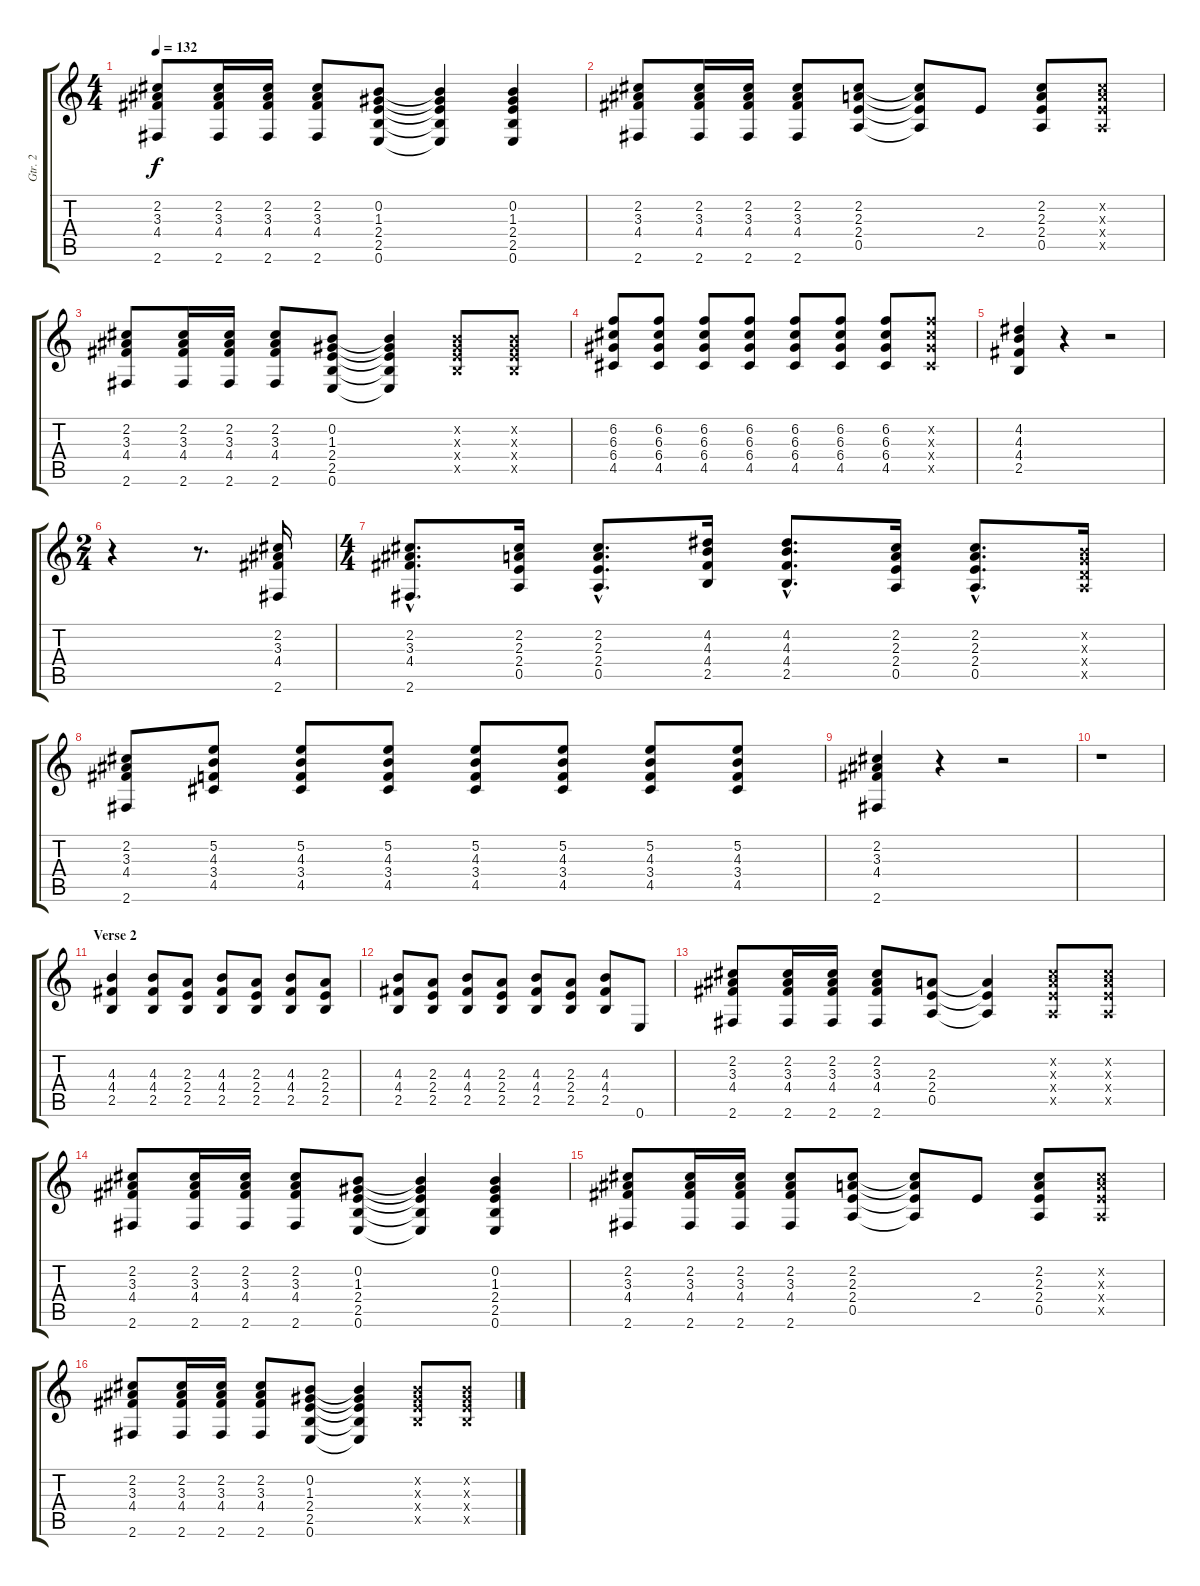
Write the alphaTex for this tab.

\track ("Gtr. 2" "Gtr. 2") {instrument electricguitarclean}
\staff {score tabs}
\tuning (E4 B3 G3 D3 A2 E2) {hide}
\ts (4 4)
\tempo 132
\clef g2
\ks c
(2.2 3.3 4.4 2.6).8{dy f} (2.2 3.3 4.4 2.6).16 (2.2 3.3 4.4 2.6).16 (2.2 3.3 4.4 2.6).8 (0.2 1.3 2.4 2.5 0.6).8 (0.2{t} 1.3{t} 2.4{t} 2.5{t} 0.6{t}).4 (0.2 1.3 2.4 2.5 0.6).4 |
(2.2 3.3 4.4 2.6).8 (2.2 3.3 4.4 2.6).16 (2.2 3.3 4.4 2.6).16 (2.2 3.3 4.4 2.6).8 (2.2 2.3 2.4 0.5).8 (2.2{t} 2.3{t} 2.4{t} 0.5{t}).8 2.4.8 (2.2 2.3 2.4 0.5).8 (2.2{x} 2.3{x} 2.4{x} 0.5{x}).8 |
(2.2 3.3 4.4 2.6).8 (2.2 3.3 4.4 2.6).16 (2.2 3.3 4.4 2.6).16 (2.2 3.3 4.4 2.6).8 (0.2 1.3 2.4 2.5 0.6).8 (0.2{t} 1.3{t} 2.4{t} 2.5{t} 0.6{t}).4 (0.2{x} 1.3{x} 2.4{x} 2.5{x}).8 (0.2{x} 1.3{x} 2.4{x} 2.5{x}).8 |
(6.2 6.3 6.4 4.5).8 (6.2 6.3 6.4 4.5).8 (6.2 6.3 6.4 4.5).8 (6.2 6.3 6.4 4.5).8 (6.2 6.3 6.4 4.5).8 (6.2 6.3 6.4 4.5).8 (6.2 6.3 6.4 4.5).8 (6.2{x} 6.3{x} 6.4{x} 4.5{x}).8 |
(4.2 4.3 4.4 2.5).4 r.4 r.2 |
\ts (2 4)
r.4 r.8{d} (2.2 3.3 4.4 2.6).16 |
\ts (4 4)
(2.2{hac} 3.3{hac} 4.4{hac} 2.6{hac}).8{d} (2.2 2.3 2.4 0.5).16 (2.2{hac} 2.3{hac} 2.4{hac} 0.5{hac}).8{d} (4.2 4.3 4.4 2.5).16 (4.2{hac} 4.3{hac} 4.4{hac} 2.5{hac}).8{d} (2.2 2.3 2.4 0.5).16 (2.2{hac} 2.3{hac} 2.4{hac} 0.5{hac}).8{d} (0.2{x} 0.3{x} 0.4{x} 0.5{x}).16 |
(2.2 3.3 4.4 2.6).8 (5.2 4.3 3.4 4.5).8 (5.2 4.3 3.4 4.5).8 (5.2 4.3 3.4 4.5).8 (5.2 4.3 3.4 4.5).8 (5.2 4.3 3.4 4.5).8 (5.2 4.3 3.4 4.5).8 (5.2 4.3 3.4 4.5).8 |
(2.2 3.3 4.4 2.6).4 r.4 r.2 |
r.1 |
\section ("" "Verse 2")
(4.3 4.4 2.5).4 (4.3 4.4 2.5).8 (2.3 2.4 2.5).8 (4.3 4.4 2.5).8 (2.3 2.4 2.5).8 (4.3 4.4 2.5).8 (2.3 2.4 2.5).8 |
(4.3 4.4 2.5).8 (2.3 2.4 2.5).8 (4.3 4.4 2.5).8 (2.3 2.4 2.5).8 (4.3 4.4 2.5).8 (2.3 2.4 2.5).8 (4.3 4.4 2.5).8 0.6.8 |
(2.2 3.3 4.4 2.6).8 (2.2 3.3 4.4 2.6).16 (2.2 3.3 4.4 2.6).16 (2.2 3.3 4.4 2.6).8 (2.3 2.4 0.5).8 (2.3{t} 2.4{t} 0.5{t}).4 (2.2{x} 2.3{x} 2.4{x} 0.5{x}).8 (2.2{x} 2.3{x} 2.4{x} 0.5{x}).8 |
(2.2 3.3 4.4 2.6).8 (2.2 3.3 4.4 2.6).16 (2.2 3.3 4.4 2.6).16 (2.2 3.3 4.4 2.6).8 (0.2 1.3 2.4 2.5 0.6).8 (0.2{t} 1.3{t} 2.4{t} 2.5{t} 0.6{t}).4 (0.2 1.3 2.4 2.5 0.6).4 |
(2.2 3.3 4.4 2.6).8 (2.2 3.3 4.4 2.6).16 (2.2 3.3 4.4 2.6).16 (2.2 3.3 4.4 2.6).8 (2.2 2.3 2.4 0.5).8 (2.2{t} 2.3{t} 2.4{t} 0.5{t}).8 2.4.8 (2.2 2.3 2.4 0.5).8 (2.2{x} 2.3{x} 2.4{x} 0.5{x}).8 |
(2.2 3.3 4.4 2.6).8 (2.2 3.3 4.4 2.6).16 (2.2 3.3 4.4 2.6).16 (2.2 3.3 4.4 2.6).8 (0.2 1.3 2.4 2.5 0.6).8 (0.2{t} 1.3{t} 2.4{t} 2.5{t} 0.6{t}).4 (0.2{x} 1.3{x} 2.4{x} 2.5{x}).8 (0.2{x} 1.3{x} 2.4{x} 2.5{x}).8
